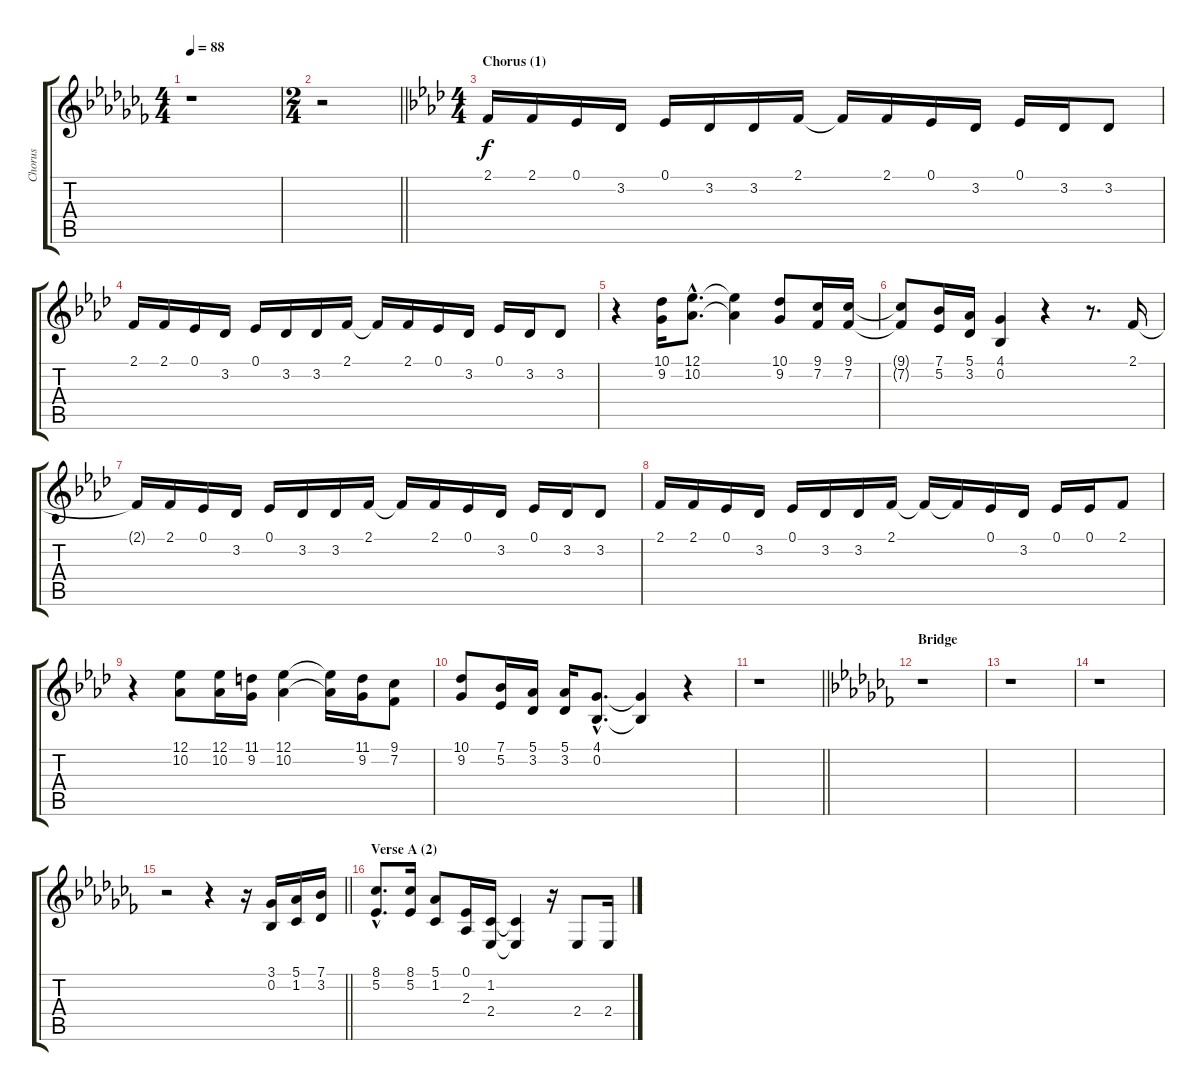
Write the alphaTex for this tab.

\track ("Chorus" "Chorus") {instrument sopranosax}
\staff {score tabs}
\tuning (Eb4 Bb3 Gb3 Db3 Ab2 Eb2) {hide}
\ts (4 4)
\tempo 88
\clef g2
\ks abminor
r.1{dy f} |
\ts (2 4)
\barLineRight lightlight
r.2 |
\ts (4 4)
\section ("" "Chorus (1)")
\ks fminor
2.1.16 2.1.16 0.1.16 3.2.16 0.1.16 3.2.16 3.2.16 2.1.16 2.1{t}.16 2.1.16 0.1.16 3.2.16 0.1.16 3.2.16 3.2.8 |
2.1.16 2.1.16 0.1.16 3.2.16 0.1.16 3.2.16 3.2.16 2.1.16 2.1{t}.16 2.1.16 0.1.16 3.2.16 0.1.16 3.2.16 3.2.8 |
r.4 (10.1 9.2).16 (12.1{hac} 10.2{hac}).8{d} (12.1{t} 10.2{t}).4 (10.1 9.2).8 (9.1 7.2).16 (9.1 7.2).16 |
(9.1{t} 7.2{t}).8 (7.1 5.2).16 (5.1 3.2).16 (4.1 0.2).4 r.4 r.8{d} 2.1.16 |
2.1{t}.16 2.1.16 0.1.16 3.2.16 0.1.16 3.2.16 3.2.16 2.1.16 2.1{t}.16 2.1.16 0.1.16 3.2.16 0.1.16 3.2.16 3.2.8 |
2.1.16 2.1.16 0.1.16 3.2.16 0.1.16 3.2.16 3.2.16 2.1.16 2.1{t}.16 2.1{t}.16 0.1.16 3.2.16 0.1.16 0.1.16 2.1.8 |
r.4 (12.1 10.2).8 (12.1 10.2).16 (11.1 9.2).16 (12.1 10.2).4 (12.1{t} 10.2{t}).16 (11.1 9.2).16 (9.1 7.2).8 |
(10.1 9.2).8 (7.1 5.2).16 (5.1 3.2).16 (5.1 3.2).16 (4.1{hac} 0.2{hac}).8{d} (4.1{t} 0.2{t}).4 r.4 |
\barLineRight lightlight
r.1 |
\section ("" "Bridge")
\ks abminor
r.1 |
r.1 |
r.1 |
\barLineRight lightlight
r.2 r.4 r.16 (3.1 0.2).16 (5.1 1.2).16 (7.1 3.2).16 |
\section ("" "Verse A (2)")
(8.1{hac} 5.2{hac}).8{d} (8.1 5.2).16 (5.1 1.2).8 (0.1 2.3).16 (1.2 2.4).16 (1.2{t} 2.4{t}).4 r.16 2.4.8 2.4.16
